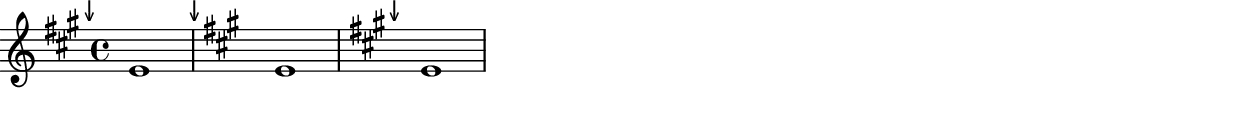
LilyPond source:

%% Generated by lilypond-book
%% Options: [exampleindent=10.16\mm,fragment,indent=0\mm,line-width=160\mm,quote,relative=1]
\include "lilypond-book-preamble.ly"


% ****************************************************************
% Start cut-&-pastable-section
% ****************************************************************

#(ly:set-option 'eps-box-padding 3.000000)



\paper {
  indent = 0\mm
  line-width = 160\mm
  % offset the left padding, also add 1mm as lilypond creates cropped
  % images with a little space on the right
  line-width = #(- line-width (* mm  3.000000) (* mm 1))
  line-width = 160\mm - 2.0 * 10.16\mm
  % offset the left padding, also add 1mm as lilypond creates cropped
  % images with a little space on the right
  line-width = #(- line-width (* mm  3.000000) (* mm 1))
}

\layout {
  
}


\relative c'
{


% ****************************************************************
% ly snippet contents follows:
% ****************************************************************
\sourcefileline 3957
% The RehearsalMark will be centered above the KeySignature
\override Score.RehearsalMark.break-align-symbols = #'(key-signature)
\key a \major
\clef treble
\time 4/4
\mark "↓"
e1
% The RehearsalMark will be aligned with the left edge of the KeySignature
\once \override Score.KeySignature.break-align-anchor-alignment = #LEFT
\mark "↓"
\key a \major
e1
% The RehearsalMark will be aligned with the right edge of the KeySignature
\once \override Score.KeySignature.break-align-anchor-alignment = #RIGHT
\key a \major
\mark "↓"
e1



% ****************************************************************
% end ly snippet
% ****************************************************************
}
